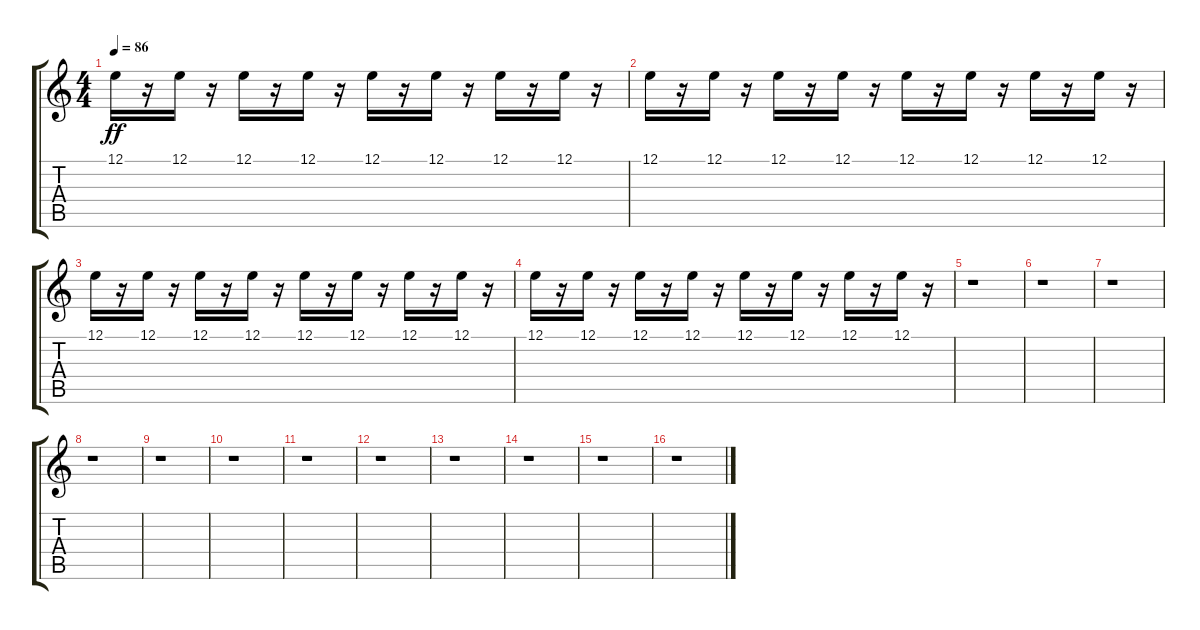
\track "" {instrument electricgrandpiano}
\staff {score tabs}
\tuning (E4 B3 G3 D3 A2 E2) {hide}
\ts (4 4)
\tempo 86
\clef g2
\ks c
12.1.16{dy ff} r.16 12.1.16 r.16 12.1.16 r.16 12.1.16 r.16 12.1.16 r.16 12.1.16 r.16 12.1.16 r.16 12.1.16 r.16 |
12.1.16 r.16 12.1.16 r.16 12.1.16 r.16 12.1.16 r.16 12.1.16 r.16 12.1.16 r.16 12.1.16 r.16 12.1.16 r.16 |
12.1.16 r.16 12.1.16 r.16 12.1.16 r.16 12.1.16 r.16 12.1.16 r.16 12.1.16 r.16 12.1.16 r.16 12.1.16 r.16 |
12.1.16 r.16 12.1.16 r.16 12.1.16 r.16 12.1.16 r.16 12.1.16 r.16 12.1.16 r.16 12.1.16 r.16 12.1.16 r.16 |
r.1 |
r.1 |
r.1 |
r.1 |
r.1 |
r.1 |
r.1 |
r.1 |
r.1 |
r.1 |
r.1 |
r.1
